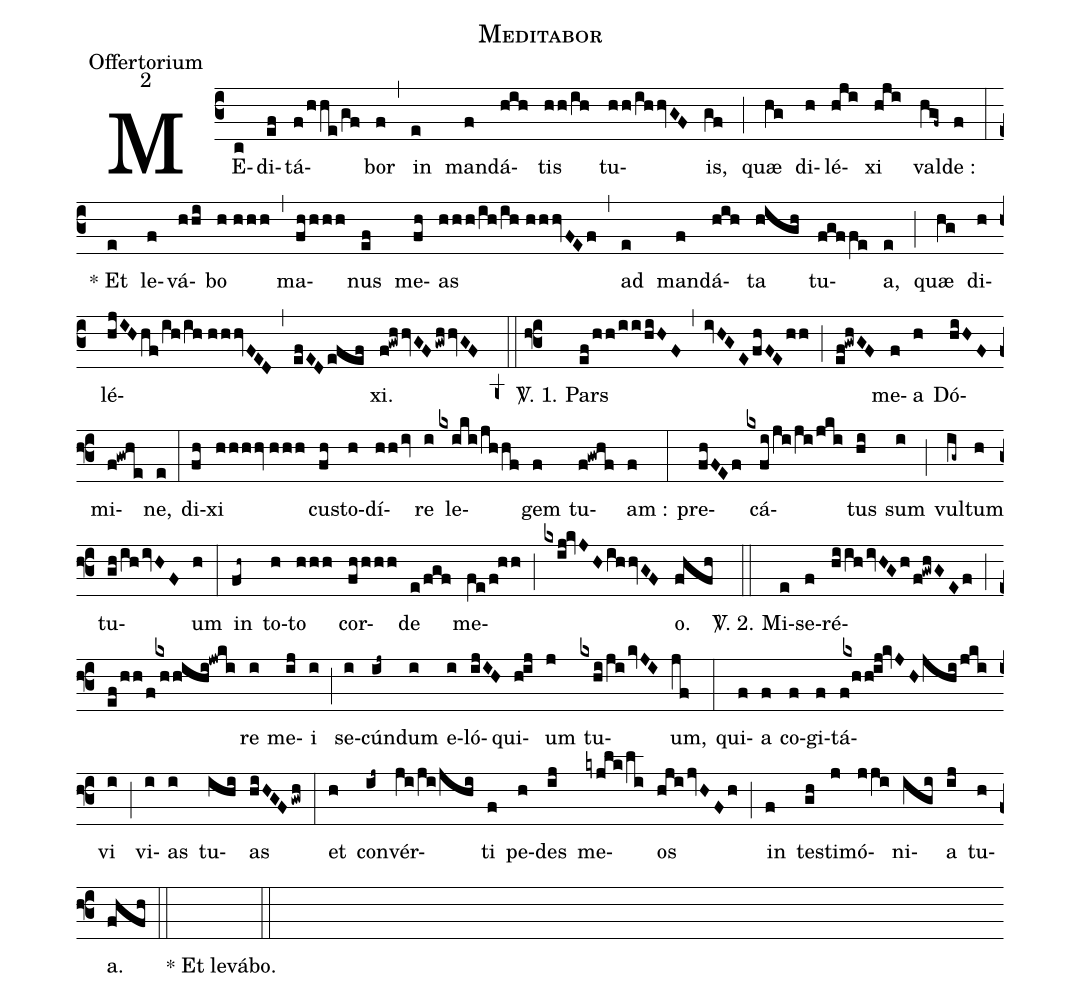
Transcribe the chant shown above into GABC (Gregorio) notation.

name:Meditabor;
office-part:Offertorium;
mode:2;
%%
(c3) ME(c)di(ef)tá(f/hhe/gf)bor(f) (,) in(e) man(f)dá(hih)tis(hh/ih) tu(hh/ihhvGF)is,(gf) (;) quæ(hg) di(h)lé(hji)xi(hji) val(hgf~)de :(f) (:) * Et(e) le(f)vá(hhi)bo(h//hhh) (,) ma(fhhhh)nus(ef) me(fh)as(hhh/ih/ih//hhhvFEf) (,) ad(e) man(f)dá(hih)ta(high) tu(fgffe)a,(e) (;) quæ(hg) di(h)lé(hjIHhf/ih/ih//hhhvFED)(,)(efEDefef)xi.(f!gwhhvGFgwhhvGF) ~~(a+::f3)
<sp>V/</sp>. 1. Pars(ef/hh/ii/hiHF) (,) (ivHGEfhFEhh) (;) (ef!gwhGF) me(f)a(h) Dó(hiHF)mi(f!gwhe)ne,(e) (:) di(fh)xi(hhhhv//hhh) cu(fh)sto(h)dí(hh/iv)re(i) le(kxiki/jhhf)gem(f) tu(f!gwhf)am :(f) (:) pre(fhFEf)cá(kxfi/ji/ji/jki)tus(hi) sum(i) (;) vul(ig~)tum(h) tu(gh/ihivHF)um(h) (:) in(fh~) to(h)to(hhh) cor(fh/hhh)de(e/fgf) me(fe/f!hh)(;)(kxij!kvJHihhvGF)o.(fhfh) (::)
<sp>V/</sp>. 2. Mi(e)se(f)ré(hiihivHGh/f!gwhGEf)(;)(ef/hh/f!kx/[-2]hhihi!jwki)re(i) me(ij)i(i) (;) se(i)cún(ij~)dum(i) e(i)ló(ijIH)qui(hij)um(j) tu(kxhi/jikvJI)um,(jf) (:) qui(f)a(f) co(f)gi(f)tá(f/[-1.5]kx/[-1]hh!ij!kvJHjhi/jki)vi(i) (;) vi(i)as(i) tu(ihi)as(hiHGFgwh) (:) et(h) con(ij~)vér(ji/ji/jhi)ti(f) pe(h)des(ij) me(kyjlk/li)os(hjijvHFh) (;) in(f) te(gh)sti(j)mó(jji)ni(igi)a(ij) tu(h)a.(fhfh) (::) ()* Et levábo.() (::)
